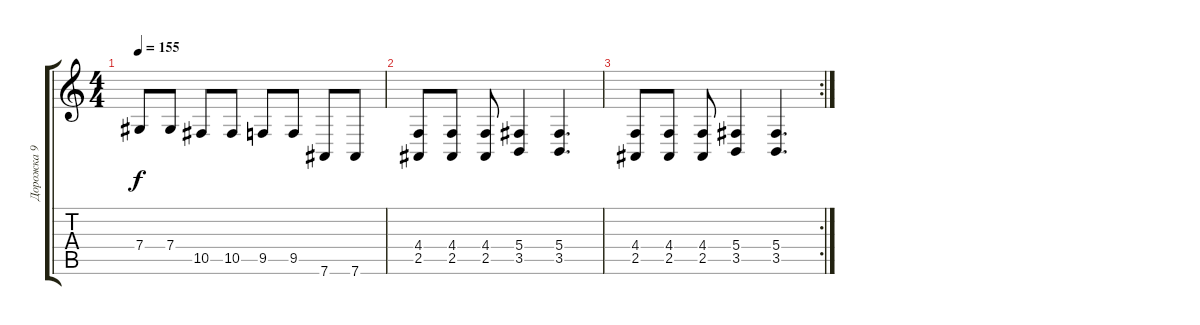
\track ("Дорожка 9" "Дорожка 9") {instrument harpsichord}
\staff {score tabs}
\tuning (Eb4 Bb3 Gb3 Db3 Ab2 Eb2) {hide}
\ts (4 4)
\tempo 155
\clef g2
\ks c
7.4.8{dy f} 7.4.8 10.5.8 10.5.8 9.5.8 9.5.8 7.6.8 7.6.8 |
(4.4 2.5).8 (4.4 2.5).8 (4.4 2.5).8 (5.4 3.5).4 (5.4 3.5).4{d} |
\rc 2
(4.4 2.5).8 (4.4 2.5).8 (4.4 2.5).8 (5.4 3.5).4 (5.4 3.5).4{d}
